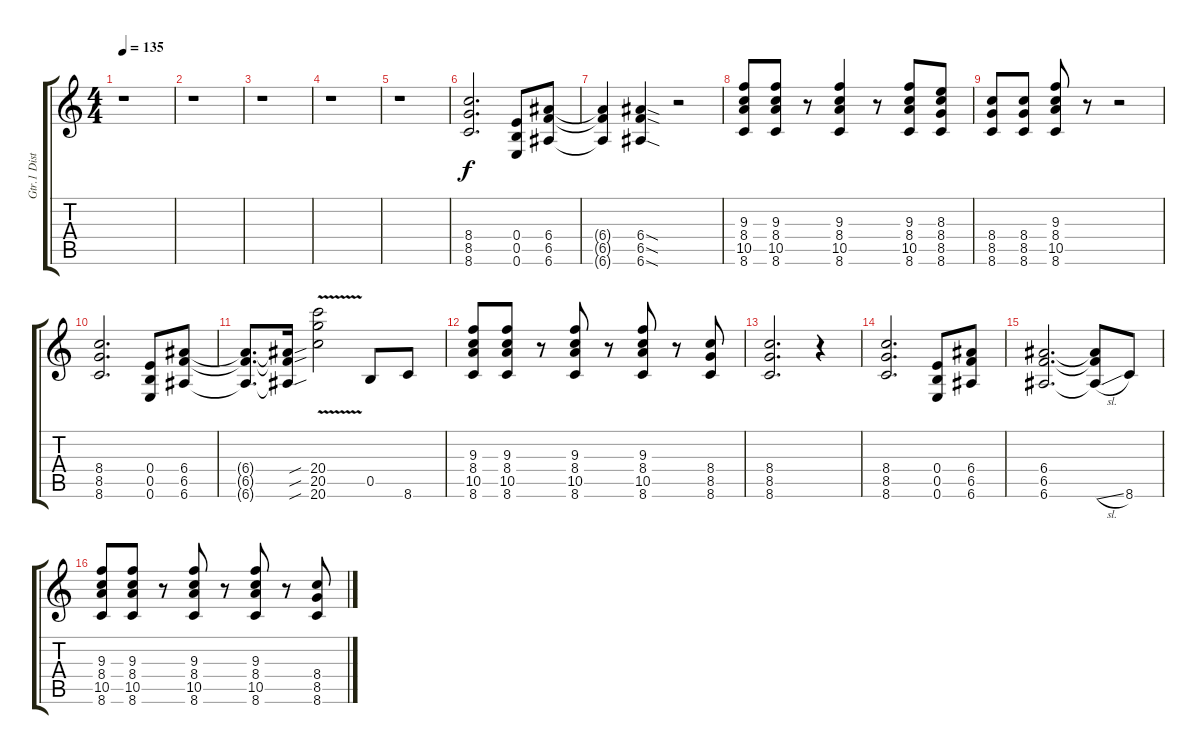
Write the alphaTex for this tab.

\track ("Gtr.1 Dist Gtr. Open E Tuning" "Gtr.1 Dist") {instrument distortionguitar}
\staff {score tabs}
\tuning (E4 B3 Ab3 E3 B2 E2) {hide}
\ts (4 4)
\tempo 135
\clef g2
\ks c
r.1{dy f instrument distortionguitar} |
r.1 |
r.1 |
r.1 |
r.1 |
(8.4 8.5 8.6).2{d} (0.4 0.5 0.6).8 (6.4 6.5 6.6).8 |
(6.4{t} 6.5{t} 6.6{t}).4 (6.4{sod} 6.5{sod} 6.6{sod}).4 r.2 |
(9.3 8.4 10.5 8.6).8 (9.3 8.4 10.5 8.6).8 r.8 (9.3 8.4 10.5 8.6).4 r.8 (9.3 8.4 10.5 8.6).8 (8.3 8.4 8.5 8.6).8 |
(8.4 8.5 8.6).8 (8.4 8.5 8.6).8 (9.3 8.4 10.5 8.6).8 r.8 r.2 |
(8.4 8.5 8.6).2{d} (0.4 0.5 0.6).8 (6.4 6.5 6.6).8 |
(6.4{t} 6.5{t} 6.6{t}).8{d} (6.4{sou t} 6.5{sou t} 6.6{sou t}).16 (20.4{v} 20.5{v} 20.6{v}).2 0.5.8 8.6.8 |
(9.3 8.4 10.5 8.6).8 (9.3 8.4 10.5 8.6).8 r.8 (9.3 8.4 10.5 8.6).8 r.8 (9.3 8.4 10.5 8.6).8 r.8 (8.4 8.5 8.6).8 |
(8.4 8.5 8.6).2{d} r.4 |
(8.4 8.5 8.6).2{d} (0.4 0.5 0.6).8 (6.4 6.5 6.6).8 |
(6.4 6.5 6.6).2{d} (6.4{t} 6.5{t} 6.6{sl t}).8 8.6.8 |
(9.3 8.4 10.5 8.6).8 (9.3 8.4 10.5 8.6).8 r.8 (9.3 8.4 10.5 8.6).8 r.8 (9.3 8.4 10.5 8.6).8 r.8 (8.4 8.5 8.6).8
